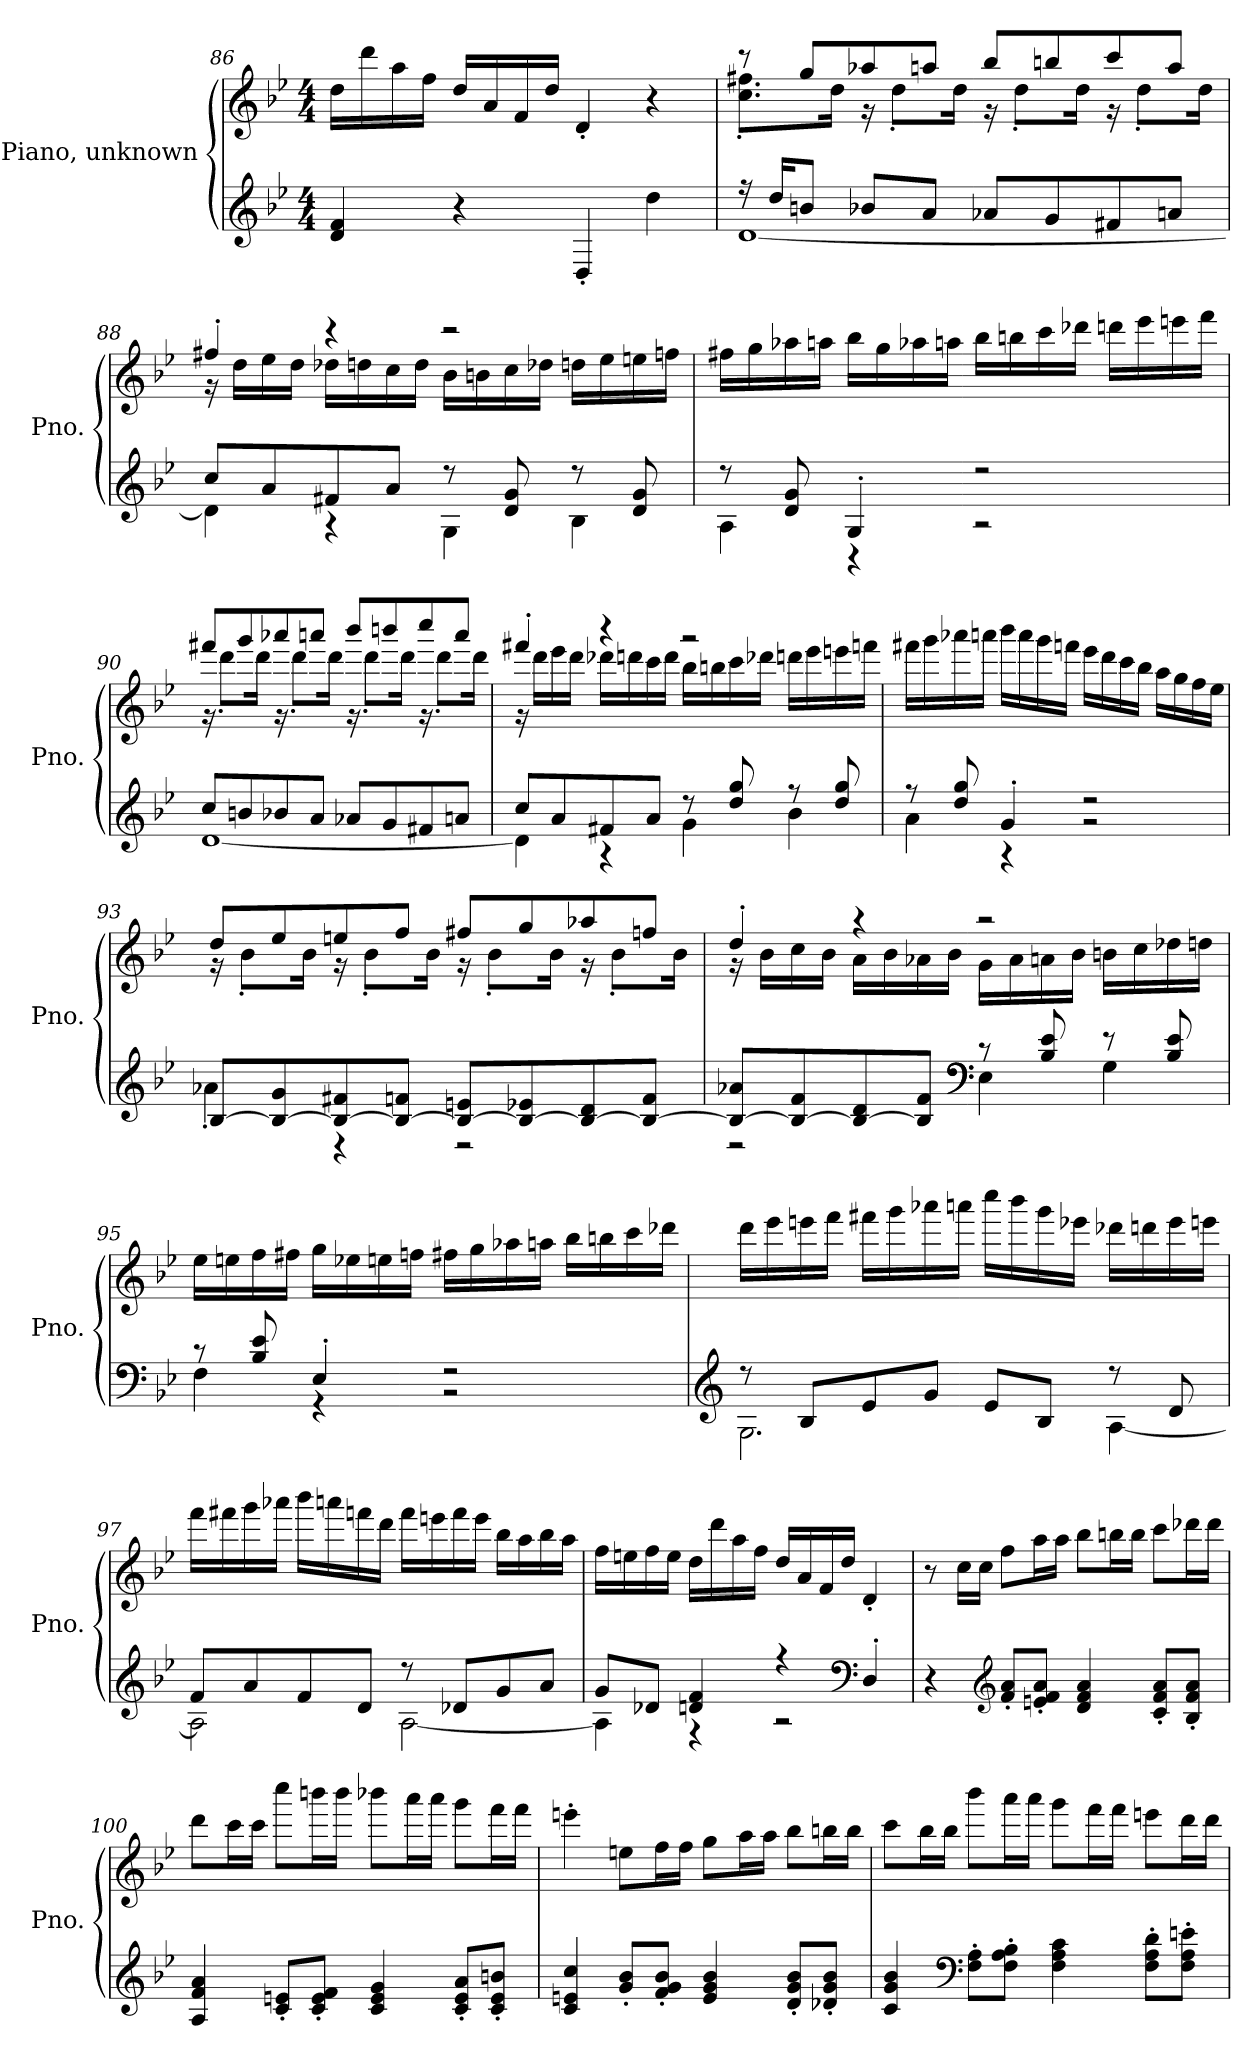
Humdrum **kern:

**kern	**kern
*part1	*part1
*staff2	*staff1
*I"Piano, unknown	*
*I'Pno.	*
*clefG2	*clefG2
*k[b-e-]	*k[b-e-]
*M4/4	*M4/4
=86	=86
4d/ 4f/	16dd\LL
.	16ddd\
.	16aa\
.	16ff\JJ
4r	16dd/LL
.	16a/
.	16f/
.	16dd/JJ
4D'/	4d'/
4dd\	4r
!!LO:LB:g=z
=87	=87
*^	*^
16r	[1d	8r	8.cc\' 8.ff#X\'L
16dd/KL	.	.	.
8bn/J	.	8gg/L	.
.	.	.	16dd\Jk
8b-X/L	.	8aa-X/	16r
.	.	.	8dd'\L
8a/J	.	8aan/J	.
.	.	.	16dd\Jk
8a-X/L	.	8bb-/L	16r
.	.	.	8dd'\L
8g/	.	8bbn/	.
.	.	.	16dd\Jk
8f#X/	.	8ccc/	16r
.	.	.	8dd'\L
8an/J	.	8aa/J	.
.	.	.	16dd\Jk
=88	=88	=88	=88
8cc/L	4d\]	4ff#X'/	16r
.	.	.	16dd\LL
8a/	.	.	16ee-\
.	.	.	16dd\JJ
8f#X/	4r	4r	16dd-X\LL
.	.	.	16ddn\
8a/J	.	.	16cc\
.	.	.	16dd\JJ
8r	4G\	2r	16b-\LL
.	.	.	16bn\
8d/ 8g/	.	.	16cc\
.	.	.	16dd-X\JJ
8r	4B-\	.	16ddn\LL
.	.	.	16ee-\
8d/ 8g/	.	.	16een\
.	.	.	16ffn\JJ
*	*	*v	*v
!!LO:LB:g=z
=89	=89	=89
8r	4A\	16ff#X\LL
.	.	16gg\
8d/ 8g/	.	16aa-X\
.	.	16aan\JJ
4G'/	4r	16bb-\LL
.	.	16gg\
.	.	16aa-X\
.	.	16aan\JJ
2r	2r	16bb-\LL
.	.	16bbn\
.	.	16ccc\
.	.	16ddd-X\JJ
.	.	16dddn\LL
.	.	16eee-\
.	.	16eeen\
.	.	16fff\JJ
!!LO:PB:g=z
=90	=90	=90
*	*	*^
8cc/L	[1d	8fff#X/L	16r
.	.	.	8ddd'\L
8bn/	.	8ggg/	.
.	.	.	16ddd\Jk
8b-X/	.	8aaa-X/	16r
.	.	.	8ddd'\L
8a/J	.	8aaan/J	.
.	.	.	16ddd\Jk
8a-X/L	.	8bbb-/L	16r
.	.	.	8ddd'\L
8g/	.	8bbbn/	.
.	.	.	16ddd\Jk
8f#X/	.	8cccc/	16r
.	.	.	8ddd'\L
8an/J	.	8aaa/J	.
.	.	.	16ddd\Jk
!!LO:LB:g=z	!!
=91	=91	=91	=91
8cc/L	4d\]	4fff#X'/	16r
.	.	.	16ddd\LL
8a/	.	.	16eee-\
.	.	.	16ddd\JJ
8f#X/	4r	4r	16ddd-X\LL
.	.	.	16dddn\
8a/J	.	.	16ccc\
.	.	.	16ddd\JJ
8r	4g\	2r	16bb-\LL
.	.	.	16bbn\
8dd/ 8gg/	.	.	16ccc\
.	.	.	16ddd-X\JJ
8r	4b-\	.	16dddn\LL
.	.	.	16eee-\
8dd/ 8gg/	.	.	16eeen\
.	.	.	16fffn\JJ
*	*	*v	*v
!!LO:LB:g=z
=92	=92	=92
8r	4a\	16fff#X\LL
.	.	16ggg\
8dd/ 8gg/	.	16aaa-X\
.	.	16aaan\JJ
4g'/	4r	16bbb-\LL
.	.	16aaa\
.	.	16ggg\
.	.	16fffn\JJ
2r	2r	16eee-\LL
.	.	16ddd\
.	.	16ccc\
.	.	16bb-\JJ
.	.	16aa\LL
.	.	16gg\
.	.	16ff\
.	.	16ee-\JJ
=93	=93	=93
*	*	*^
[8B-/L	4a-X'\	8dd/L	16r
.	.	.	8b-'\L
8B-/_ 8g/	.	8ee-/	.
.	.	.	16b-\Jk
8B-/_ 8f#X/	4r	8een/	16r
.	.	.	8b-'\L
8B-/_ 8fn/J	.	8ff/J	.
.	.	.	16b-\Jk
8B-/_ 8en/L	2r	8ff#X/L	16r
.	.	.	8b-'\L
8B-/_ 8e-X/	.	8gg/	.
.	.	.	16b-\Jk
8B-/_ 8d/	.	8aa-X/	16r
.	.	.	8b-'\L
8B-/_ 8f/J	.	8ffn/J	.
.	.	.	16b-\Jk
!!LO:LB:g=z	!!
=94	=94	=94	=94
8B-/_ 8a-X/L	2r	4dd'/	16r
.	.	.	16b-\LL
8B-/_ 8f/	.	.	16cc\
.	.	.	16b-\JJ
8B-/_ 8d/	.	4r	16a\LL
.	.	.	16b-\
8B-/] 8f/J	.	.	16a-X\
.	.	.	16b-\JJ
*clefF4	*	*	*
8r	4E-\	2r	16g\LL
.	.	.	16a-\
8B-/ 8e-/	.	.	16an\
.	.	.	16b-\JJ
8r	4G\	.	16bn\LL
.	.	.	16cc\
8B-/ 8e-/	.	.	16dd-X\
.	.	.	16ddn\JJ
*	*	*v	*v
=95	=95	=95
8r	4F\	16ee-\LL
.	.	16een\
8B-/ 8e-/	.	16ff\
.	.	16ff#X\JJ
4E-'/	4r	16gg\LL
.	.	16ee-X\
.	.	16een\
.	.	16ffn\JJ
2r	2r	16ff#X\LL
.	.	16gg\
.	.	16aa-X\
.	.	16aan\JJ
.	.	16bb-\LL
.	.	16bbn\
.	.	16ccc\
.	.	16ddd-X\JJ
!!LO:LB:g=z
=96	=96	=96
*clefG2	*	*
8r	2.G\	16ddd\LL
.	.	16eee-\
8B-/L	.	16eeen\
.	.	16fff\JJ
8e-/	.	16fff#X\LL
.	.	16ggg\
8g/J	.	16aaa-X\
.	.	16aaan\JJ
8e-/L	.	16cccc\LL
.	.	16bbb-\
8B-/J	.	16ggg\
.	.	16eee-X\JJ
8r	[4A\	16ddd-X\LL
.	.	16dddn\
8d/	.	16eee-\
.	.	16eeen\JJ
!!LO:LB:g=z
=97	=97	=97
8f/L	2A\]	16fff\LL
.	.	16fff#X\
8a/	.	16ggg\
.	.	16aaa-X\JJ
8f/	.	16bbb-\LL
.	.	16aaan\
8d/J	.	16fffn\
.	.	16ddd\JJ
8r	[2A\	16fff\LL
.	.	16eeen\
8d-X/L	.	16fff\
.	.	16eee\JJ
8g/	.	16bb-\LL
.	.	16aa\
8a/J	.	16bb-\
.	.	16aa\JJ
=98	=98	=98
8g/L	4A\]	16ff\LL
.	.	16een\
8d-X/J	.	16ff\
.	.	16ee\JJ
4dn/ 4f/	4r	16dd\LL
.	.	16ddd\
.	.	16aa\
.	.	16ff\JJ
4r	2r	16dd/LL
.	.	16a/
.	.	16f/
.	.	16dd/JJ
*clefF4	*	*
4D'/	.	4d'/
*v	*v	*
!!LO:PB:g=z
=99	=99
4r	8r
.	16cc\LL
.	16cc\JJ
*clefG2	*
8f/' 8a/'L	8ff\L
8en/' 8f/' 8a/'J	16aa\L
.	16aa\JJ
4d/ 4f/ 4a/	8bb-\L
.	16bbn\L
.	16bb\JJ
8c/' 8f/' 8a/'L	8ccc\L
8B-/' 8f/' 8a/'J	16ddd-X\L
.	16ddd-\JJ
=100	=100
4A/ 4f/ 4a/	8ddd\L
.	16ccc\L
.	16ccc\JJ
8c/' 8en/'L	8cccc\L
8c/' 8e/' 8f/'J	16bbbn\L
.	16bbb\JJ
4c/ 4e/ 4g/	8bbb-X\L
.	16aaa\L
.	16aaa\JJ
8c/' 8e/' 8a/'L	8ggg\L
8c/' 8e/' 8bn/'J	16fff\L
.	16fff\JJ
!!LO:LB:g=z
=101	=101
4c/ 4en/ 4cc/	4eeen'\
8g/' 8b-/'L	8een\L
8f/' 8g/' 8b-/'J	16ff\L
.	16ff\JJ
4e/ 4g/ 4b-/	8gg\L
.	16aa\L
.	16aa\JJ
8d/' 8g/' 8b-/'L	8bb-\L
8d-X/' 8g/' 8b-/'J	16bbn\L
.	16bb\JJ
=102	=102
4c/ 4g/ 4b-/	8ccc\L
.	16bb-\L
.	16bb-\JJ
*clefF4	*
8F\' 8A\'L	8bbb-\L
8F\' 8A\' 8B-\'J	16aaa\L
.	16aaa\JJ
4F\ 4A\ 4c\	8ggg\L
.	16fff\L
.	16fff\JJ
8F\' 8A\' 8d\'L	8eeen\L
8F\' 8A\' 8en\'J	16ddd\L
.	16ddd\JJ
=	=
*-	*-
